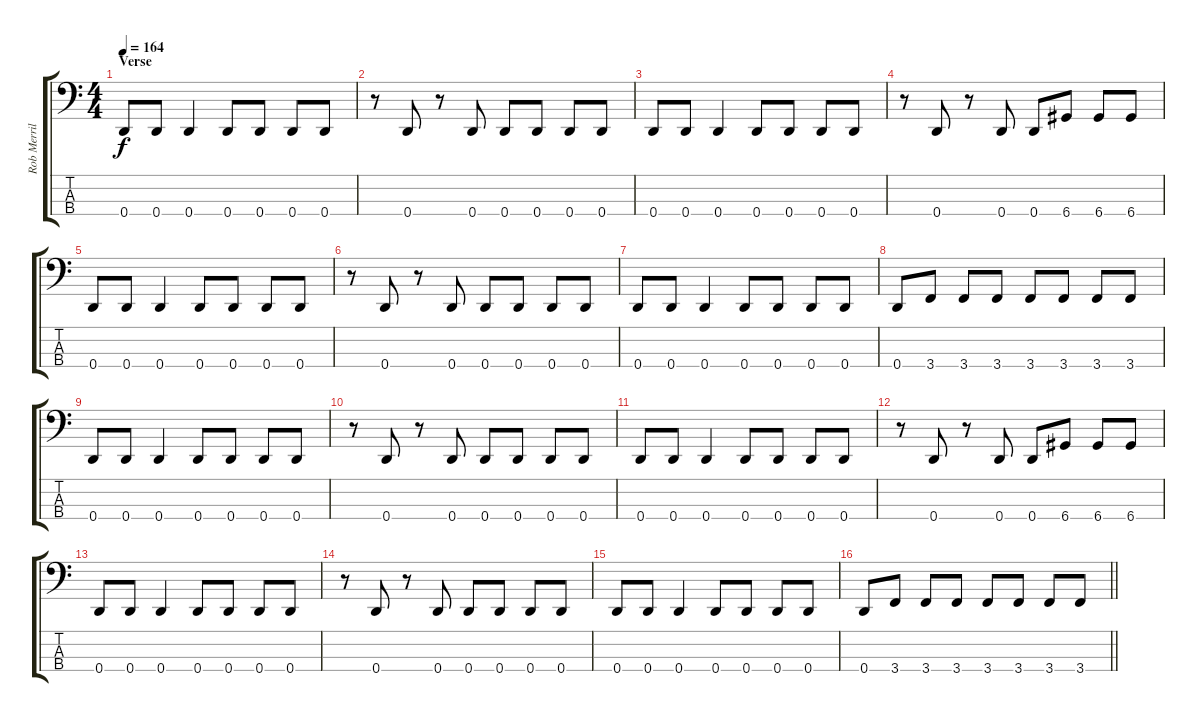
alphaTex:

\track ("Rob Merrill" "Rob Merril") {instrument electricbassfinger}
\staff {score tabs}
\tuning (G2 D2 A1 D1) {hide}
\ts (4 4)
\section ("" "Verse")
\tempo 164
\clef f4
\ks c
0.4.8{dy f} 0.4.8 0.4.4 0.4.8 0.4.8 0.4.8 0.4.8 |
r.8 0.4.8 r.8 0.4.8 0.4.8 0.4.8 0.4.8 0.4.8 |
0.4.8 0.4.8 0.4.4 0.4.8 0.4.8 0.4.8 0.4.8 |
r.8 0.4.8 r.8 0.4.8 0.4.8 6.4.8 6.4.8 6.4.8 |
0.4.8 0.4.8 0.4.4 0.4.8 0.4.8 0.4.8 0.4.8 |
r.8 0.4.8 r.8 0.4.8 0.4.8 0.4.8 0.4.8 0.4.8 |
0.4.8 0.4.8 0.4.4 0.4.8 0.4.8 0.4.8 0.4.8 |
0.4.8 3.4.8 3.4.8 3.4.8 3.4.8 3.4.8 3.4.8 3.4.8 |
0.4.8 0.4.8 0.4.4 0.4.8 0.4.8 0.4.8 0.4.8 |
r.8 0.4.8 r.8 0.4.8 0.4.8 0.4.8 0.4.8 0.4.8 |
0.4.8 0.4.8 0.4.4 0.4.8 0.4.8 0.4.8 0.4.8 |
r.8 0.4.8 r.8 0.4.8 0.4.8 6.4.8 6.4.8 6.4.8 |
0.4.8 0.4.8 0.4.4 0.4.8 0.4.8 0.4.8 0.4.8 |
r.8 0.4.8 r.8 0.4.8 0.4.8 0.4.8 0.4.8 0.4.8 |
0.4.8 0.4.8 0.4.4 0.4.8 0.4.8 0.4.8 0.4.8 |
\barLineRight lightlight
0.4.8 3.4.8 3.4.8 3.4.8 3.4.8 3.4.8 3.4.8 3.4.8
